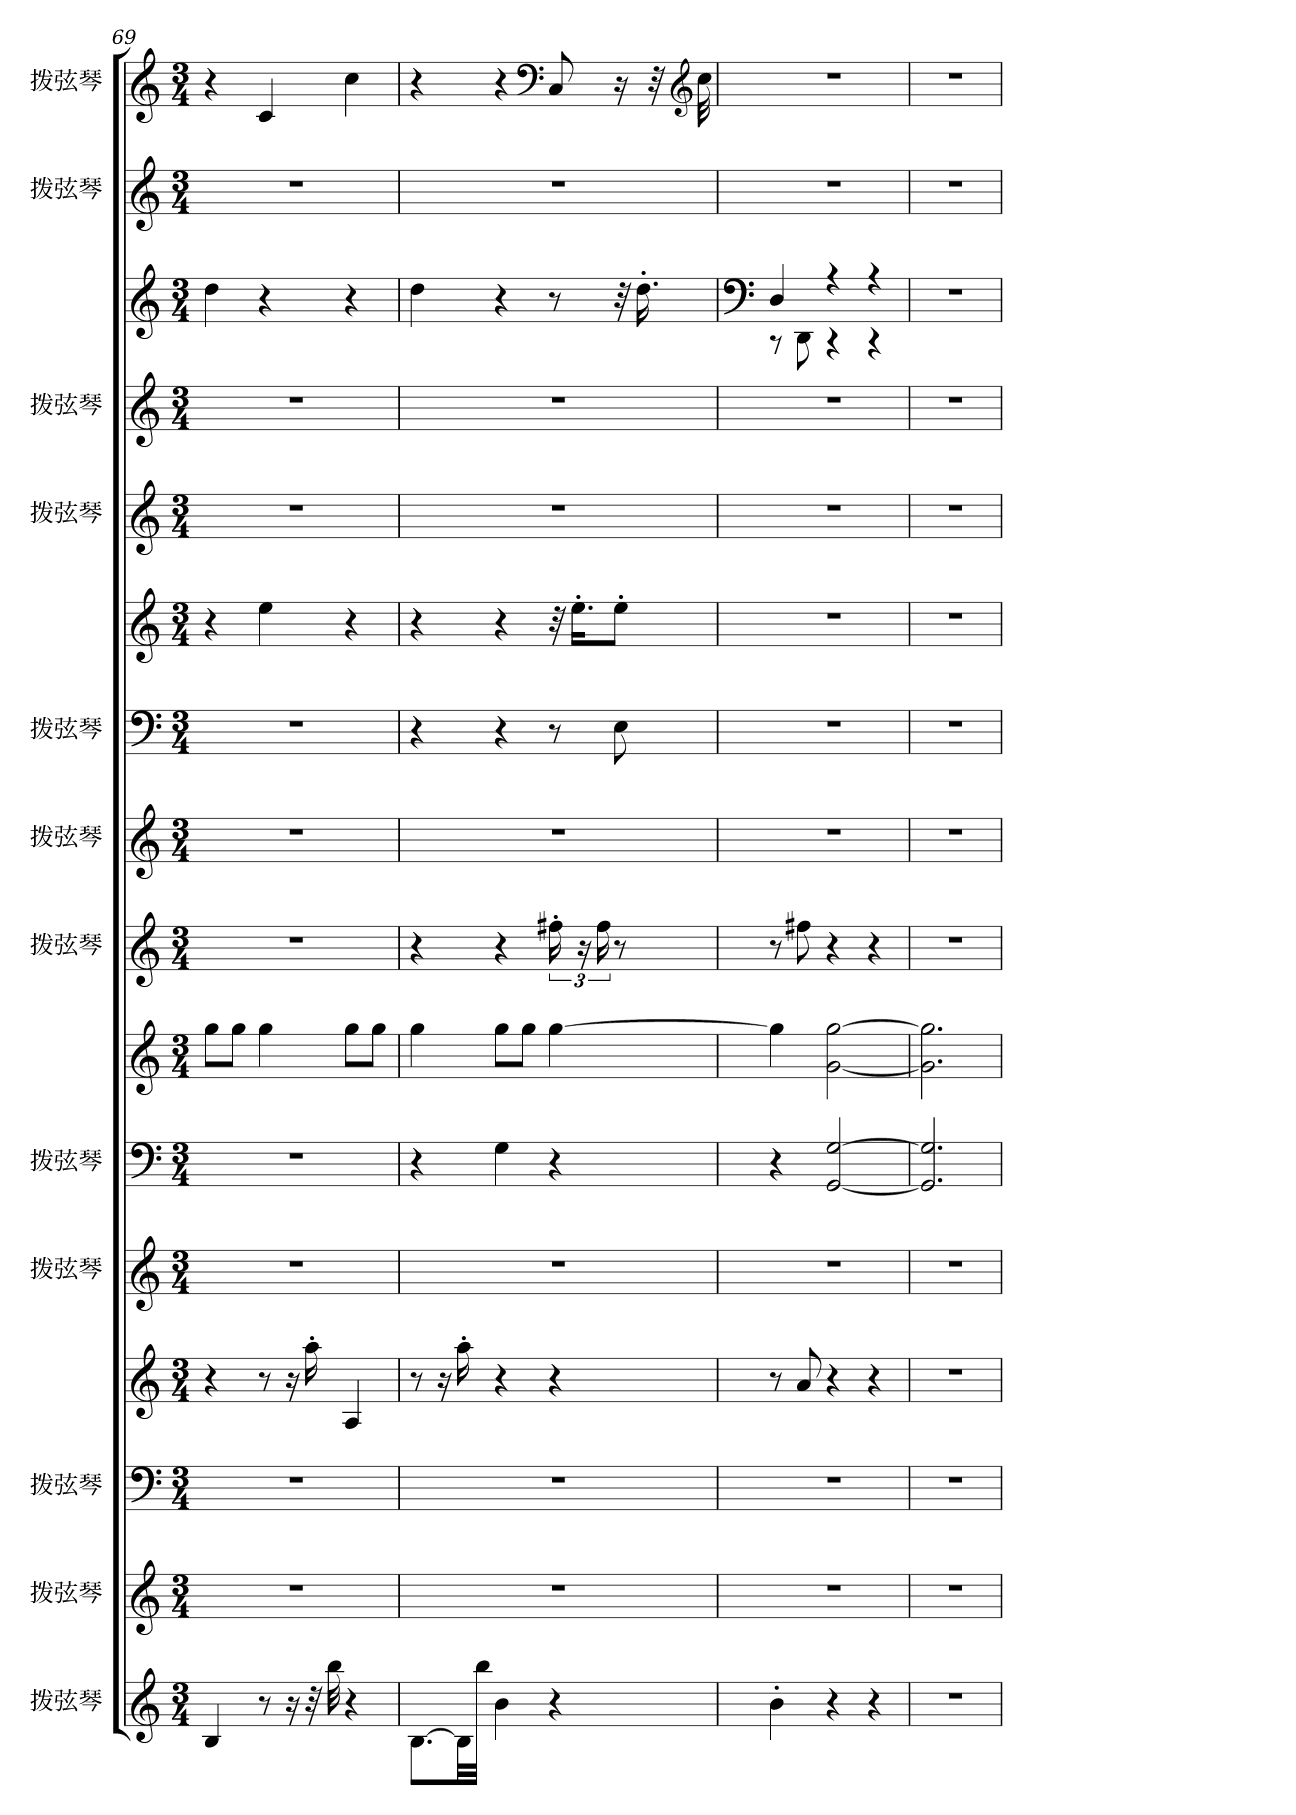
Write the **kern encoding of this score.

**kern	**kern	**kern	**kern	**kern	**kern	**kern	**kern	**kern	**kern	**kern	**kern	**kern	**kern	**kern	**kern
*part12	*part11	*part10	*part10	*part9	*part8	*part8	*part7	*part6	*part5	*part5	*part4	*part3	*part3	*part2	*part1
*staff16	*staff15	*staff14	*staff13	*staff12	*staff11	*staff10	*staff9	*staff8	*staff7	*staff6	*staff5	*staff4	*staff3	*staff2	*staff1
*I"拨弦琴	*I"拨弦琴	*I"拨弦琴	*	*I"拨弦琴	*I"拨弦琴	*	*I"拨弦琴	*I"拨弦琴	*I"拨弦琴	*	*I"拨弦琴	*I"拨弦琴	*	*I"拨弦琴	*I"拨弦琴
!!LO:PB:g=z
*clefG2	*clefG2	*clefF4	*clefG2	*clefG2	*clefF4	*clefG2	*clefG2	*clefG2	*clefF4	*clefG2	*clefG2	*clefG2	*clefG2	*clefG2	*clefG2
*k[]	*k[]	*k[]	*k[]	*k[]	*k[]	*k[]	*k[]	*k[]	*k[]	*k[]	*k[]	*k[]	*k[]	*k[]	*k[]
*M3/4	*M3/4	*M3/4	*M3/4	*M3/4	*M3/4	*M3/4	*M3/4	*M3/4	*M3/4	*M3/4	*M3/4	*M3/4	*M3/4	*M3/4	*M3/4
=69	=69	=69	=69	=69	=69	=69	=69	=69	=69	=69	=69	=69	=69	=69	=69
4B/	2.r	2.r	4r	2.r	2.r	8gg\L	2.r	2.r	2.r	4r	2.r	2.r	4dd\	2.r	4r
.	.	.	.	.	.	8gg\J	.	.	.	.	.	.	.	.	.
8r	.	.	8r	.	.	4gg\	.	.	.	4ee\	.	.	4r	.	4c/
16r	.	.	16r	.	.	.	.	.	.	.	.	.	.	.	.
32r	.	.	16aa'\	.	.	.	.	.	.	.	.	.	.	.	.
32bb\	.	.	.	.	.	.	.	.	.	.	.	.	.	.	.
4r	.	.	4A/	.	.	8gg\L	.	.	.	4r	.	.	4r	.	4cc\
.	.	.	.	.	.	8gg\J	.	.	.	.	.	.	.	.	.
=70	=70	=70	=70	=70	=70	=70	=70	=70	=70	=70	=70	=70	=70	=70	=70
[8.B\L	2.r	2.r	8r	2.r	4r	4gg\	4r	2.r	4r	4r	2.r	2.r	4dd\	2.r	4r
.	.	.	16r	.	.	.	.	.	.	.	.	.	.	.	.
32B\LL]	.	.	16aa'\	.	.	.	.	.	.	.	.	.	.	.	.
32bb\JJJ	.	.	.	.	.	.	.	.	.	.	.	.	.	.	.
4b\	.	.	4r	.	4G\	8gg\L	4r	.	4r	4r	.	.	4r	.	4r
.	.	.	.	.	.	8gg\J	.	.	.	.	.	.	.	.	.
*	*	*	*	*	*	*	*	*	*	*	*	*	*	*	*clefF4
4r	.	.	4r	.	4r	[4gg\	24ff#X'\	.	8r	32r	.	.	8r	.	8C/
.	.	.	.	.	.	.	.	.	.	16.ee'\KL	.	.	.	.	.
.	.	.	.	.	.	.	24r	.	.	.	.	.	.	.	.
.	.	.	.	.	.	.	24ff#\	.	.	.	.	.	.	.	.
.	.	.	.	.	.	.	8r	.	8E\	8ee'\J	.	.	32r	.	16r
.	.	.	.	.	.	.	.	.	.	.	.	.	16.dd'\	.	.
.	.	.	.	.	.	.	.	.	.	.	.	.	.	.	32r
*	*	*	*	*	*	*	*	*	*	*	*	*	*	*	*clefG2
.	.	.	.	.	.	.	.	.	.	.	.	.	.	.	32cc\
=71	=71	=71	=71	=71	=71	=71	=71	=71	=71	=71	=71	=71	=71	=71	=71
*	*	*	*	*	*	*	*	*	*	*	*	*	*clefF4	*	*
*	*	*	*	*	*	*	*	*	*	*	*	*	*^	*	*
4b'\	2.r	2.r	8r	2.r	4r	4gg\]	8r	2.r	2.r	2.r	2.r	2.r	4D/	8r	2.r	2.r
.	.	.	8a/	.	.	.	8ff#X\	.	.	.	.	.	.	8DD\	.	.
4r	.	.	4r	.	[2GG/ [2G/	[2g\ [2gg\	4r	.	.	.	.	.	4r	4r	.	.
4r	.	.	4r	.	.	.	4r	.	.	.	.	.	4r	4r	.	.
*	*	*	*	*	*	*	*	*	*	*	*	*	*v	*v	*	*
=72	=72	=72	=72	=72	=72	=72	=72	=72	=72	=72	=72	=72	=72	=72	=72
2.r	2.r	2.r	2.r	2.r	2.GG/] 2.G/]	2.g\] 2.gg\]	2.r	2.r	2.r	2.r	2.r	2.r	2.r	2.r	2.r
=	=	=	=	=	=	=	=	=	=	=	=	=	=	=	=
*-	*-	*-	*-	*-	*-	*-	*-	*-	*-	*-	*-	*-	*-	*-	*-
